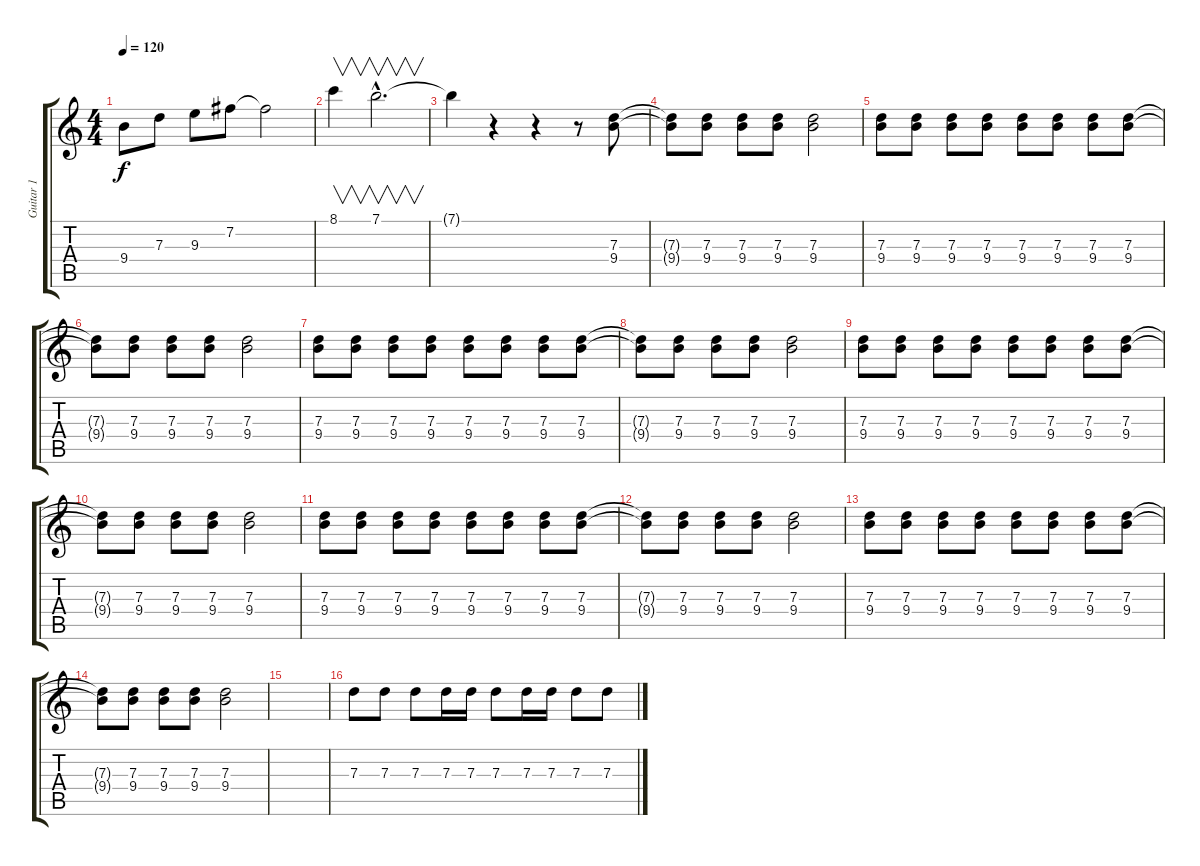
\track ("Guitar 1" "Guitar 1") {instrument distortionguitar}
\staff {score tabs}
\tuning (E4 B3 G3 D3 A2 E2) {hide}
\ts (4 4)
\tempo 120
\clef g2
\ks c
9.4.8{dy f} 7.3.8 9.3.8 7.2.8 7.2{t}.2 |
8.1.4{v} 7.1{hac}.2{v d} |
7.1{t}.4 r.4 r.4 r.8 (7.3 9.4).8 |
(7.3{t} 9.4{t}).8 (7.3 9.4).8 (7.3 9.4).8 (7.3 9.4).8 (7.3 9.4).2 |
(7.3 9.4).8 (7.3 9.4).8 (7.3 9.4).8 (7.3 9.4).8 (7.3 9.4).8 (7.3 9.4).8 (7.3 9.4).8 (7.3 9.4).8 |
(7.3{t} 9.4{t}).8 (7.3 9.4).8 (7.3 9.4).8 (7.3 9.4).8 (7.3 9.4).2 |
(7.3 9.4).8 (7.3 9.4).8 (7.3 9.4).8 (7.3 9.4).8 (7.3 9.4).8 (7.3 9.4).8 (7.3 9.4).8 (7.3 9.4).8 |
(7.3{t} 9.4{t}).8 (7.3 9.4).8 (7.3 9.4).8 (7.3 9.4).8 (7.3 9.4).2 |
(7.3 9.4).8 (7.3 9.4).8 (7.3 9.4).8 (7.3 9.4).8 (7.3 9.4).8 (7.3 9.4).8 (7.3 9.4).8 (7.3 9.4).8 |
(7.3{t} 9.4{t}).8 (7.3 9.4).8 (7.3 9.4).8 (7.3 9.4).8 (7.3 9.4).2 |
(7.3 9.4).8 (7.3 9.4).8 (7.3 9.4).8 (7.3 9.4).8 (7.3 9.4).8 (7.3 9.4).8 (7.3 9.4).8 (7.3 9.4).8 |
(7.3{t} 9.4{t}).8 (7.3 9.4).8 (7.3 9.4).8 (7.3 9.4).8 (7.3 9.4).2 |
(7.3 9.4).8 (7.3 9.4).8 (7.3 9.4).8 (7.3 9.4).8 (7.3 9.4).8 (7.3 9.4).8 (7.3 9.4).8 (7.3 9.4).8 |
(7.3{t} 9.4{t}).8 (7.3 9.4).8 (7.3 9.4).8 (7.3 9.4).8 (7.3 9.4).2 |
|
7.3.8 7.3.8 7.3.8 7.3.16 7.3.16 7.3.8 7.3.16 7.3.16 7.3.8 7.3.8
